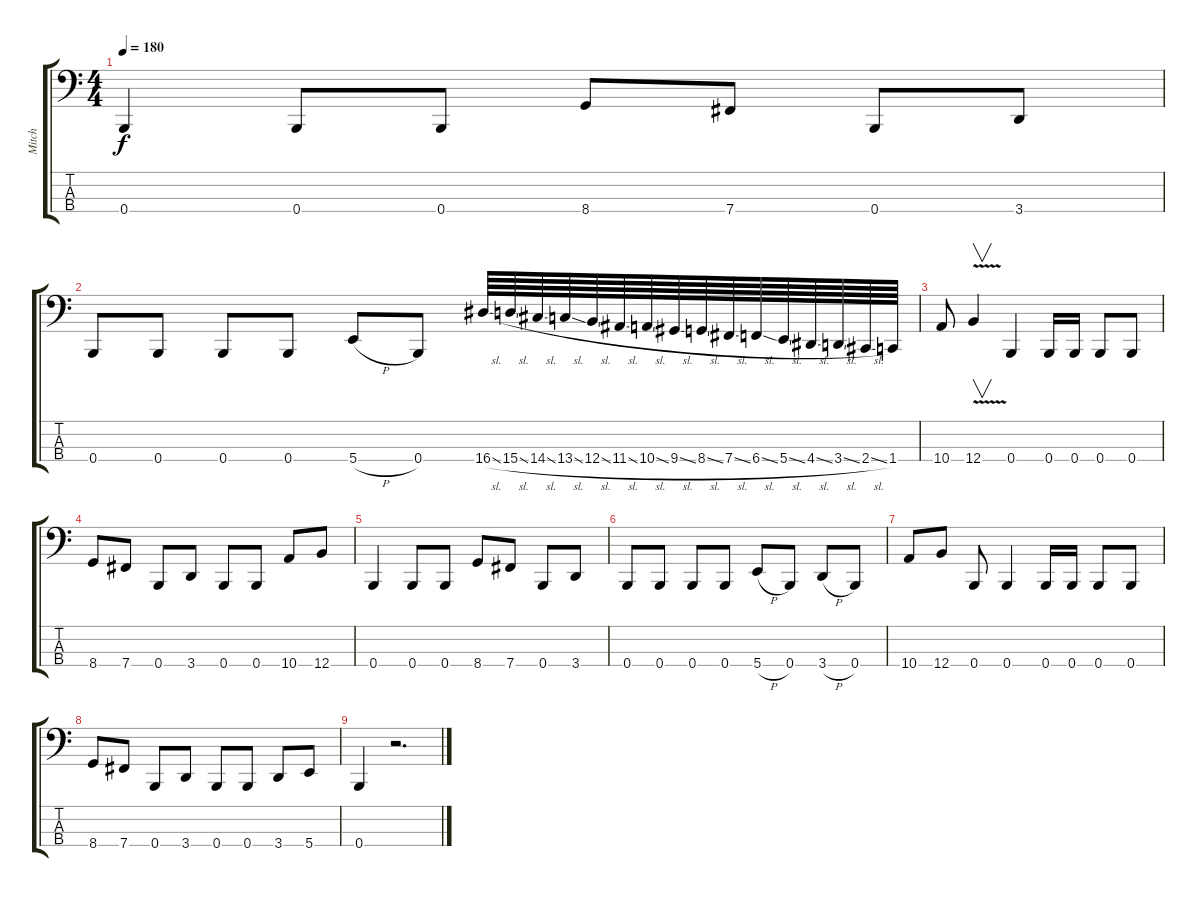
\track ("Mitch" "Mitch") {instrument electricbasspick}
\staff {score tabs}
\tuning (E2 B1 Gb1 B0) {hide}
\ts (4 4)
\tempo 180
\clef f4
\ks c
0.4.4{dy f} 0.4.8 0.4.8 8.4.8 7.4.8 0.4.8 3.4.8 |
0.4.8 0.4.8 0.4.8 0.4.8 5.4{h}.8 0.4.8 16.4{sl}.64 15.4{sl}.64 14.4{sl}.64 13.4{sl}.64 12.4{sl}.64 11.4{sl}.64 10.4{sl}.64 9.4{sl}.64 8.4{sl}.64 7.4{sl}.64 6.4{sl}.64 5.4{sl}.64 4.4{sl}.64 3.4{sl}.64 2.4{sl}.64 1.4.64 |
10.4.8 12.4{v}.4{v} 0.4.4 0.4.16 0.4.16 0.4.8 0.4.8 |
8.4.8 7.4.8 0.4.8 3.4.8 0.4.8 0.4.8 10.4.8 12.4.8 |
0.4.4 0.4.8 0.4.8 8.4.8 7.4.8 0.4.8 3.4.8 |
0.4.8 0.4.8 0.4.8 0.4.8 5.4{h}.8 0.4.8 3.4{h}.8 0.4.8 |
10.4.8 12.4.8 0.4.8 0.4.4 0.4.16 0.4.16 0.4.8 0.4.8 |
8.4.8 7.4.8 0.4.8 3.4.8 0.4.8 0.4.8 3.4.8 5.4.8 |
0.4.4 r.2{d}
